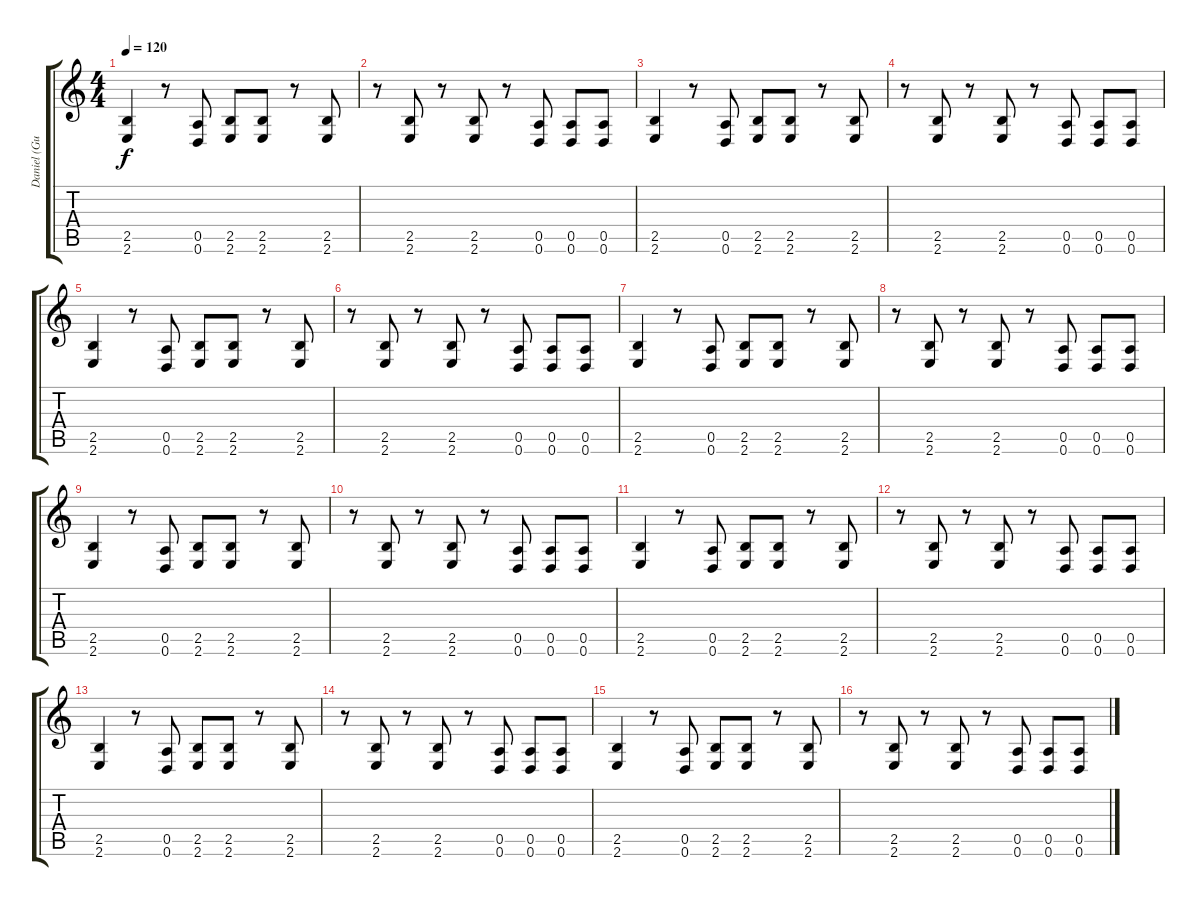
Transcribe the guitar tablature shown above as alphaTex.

\track ("Daniel (Guitarra Distorcida)" "Daniel (Gu") {instrument distortionguitar}
\staff {score tabs}
\tuning (E4 B3 G3 D3 A2 D2) {hide}
\ts (4 4)
\tempo 120
\clef g2
\ks c
(2.5 2.6).4{dy f instrument distortionguitar} r.8 (0.5 0.6).8 (2.5 2.6).8 (2.5 2.6).8 r.8 (2.5 2.6).8 |
r.8 (2.5 2.6).8 r.8 (2.5 2.6).8 r.8 (0.5 0.6).8 (0.5 0.6).8 (0.5 0.6).8 |
(2.5 2.6).4 r.8 (0.5 0.6).8 (2.5 2.6).8 (2.5 2.6).8 r.8 (2.5 2.6).8 |
r.8 (2.5 2.6).8 r.8 (2.5 2.6).8 r.8 (0.5 0.6).8 (0.5 0.6).8 (0.5 0.6).8 |
(2.5 2.6).4 r.8 (0.5 0.6).8 (2.5 2.6).8 (2.5 2.6).8 r.8 (2.5 2.6).8 |
r.8 (2.5 2.6).8 r.8 (2.5 2.6).8 r.8 (0.5 0.6).8 (0.5 0.6).8 (0.5 0.6).8 |
(2.5 2.6).4 r.8 (0.5 0.6).8 (2.5 2.6).8 (2.5 2.6).8 r.8 (2.5 2.6).8 |
r.8 (2.5 2.6).8 r.8 (2.5 2.6).8 r.8 (0.5 0.6).8 (0.5 0.6).8 (0.5 0.6).8 |
(2.5 2.6).4 r.8 (0.5 0.6).8 (2.5 2.6).8 (2.5 2.6).8 r.8 (2.5 2.6).8 |
r.8 (2.5 2.6).8 r.8 (2.5 2.6).8 r.8 (0.5 0.6).8 (0.5 0.6).8 (0.5 0.6).8 |
(2.5 2.6).4 r.8 (0.5 0.6).8 (2.5 2.6).8 (2.5 2.6).8 r.8 (2.5 2.6).8 |
r.8 (2.5 2.6).8 r.8 (2.5 2.6).8 r.8 (0.5 0.6).8 (0.5 0.6).8 (0.5 0.6).8 |
(2.5 2.6).4 r.8 (0.5 0.6).8 (2.5 2.6).8 (2.5 2.6).8 r.8 (2.5 2.6).8 |
r.8 (2.5 2.6).8 r.8 (2.5 2.6).8 r.8 (0.5 0.6).8 (0.5 0.6).8 (0.5 0.6).8 |
(2.5 2.6).4 r.8 (0.5 0.6).8 (2.5 2.6).8 (2.5 2.6).8 r.8 (2.5 2.6).8 |
r.8 (2.5 2.6).8 r.8 (2.5 2.6).8 r.8 (0.5 0.6).8 (0.5 0.6).8 (0.5 0.6).8
